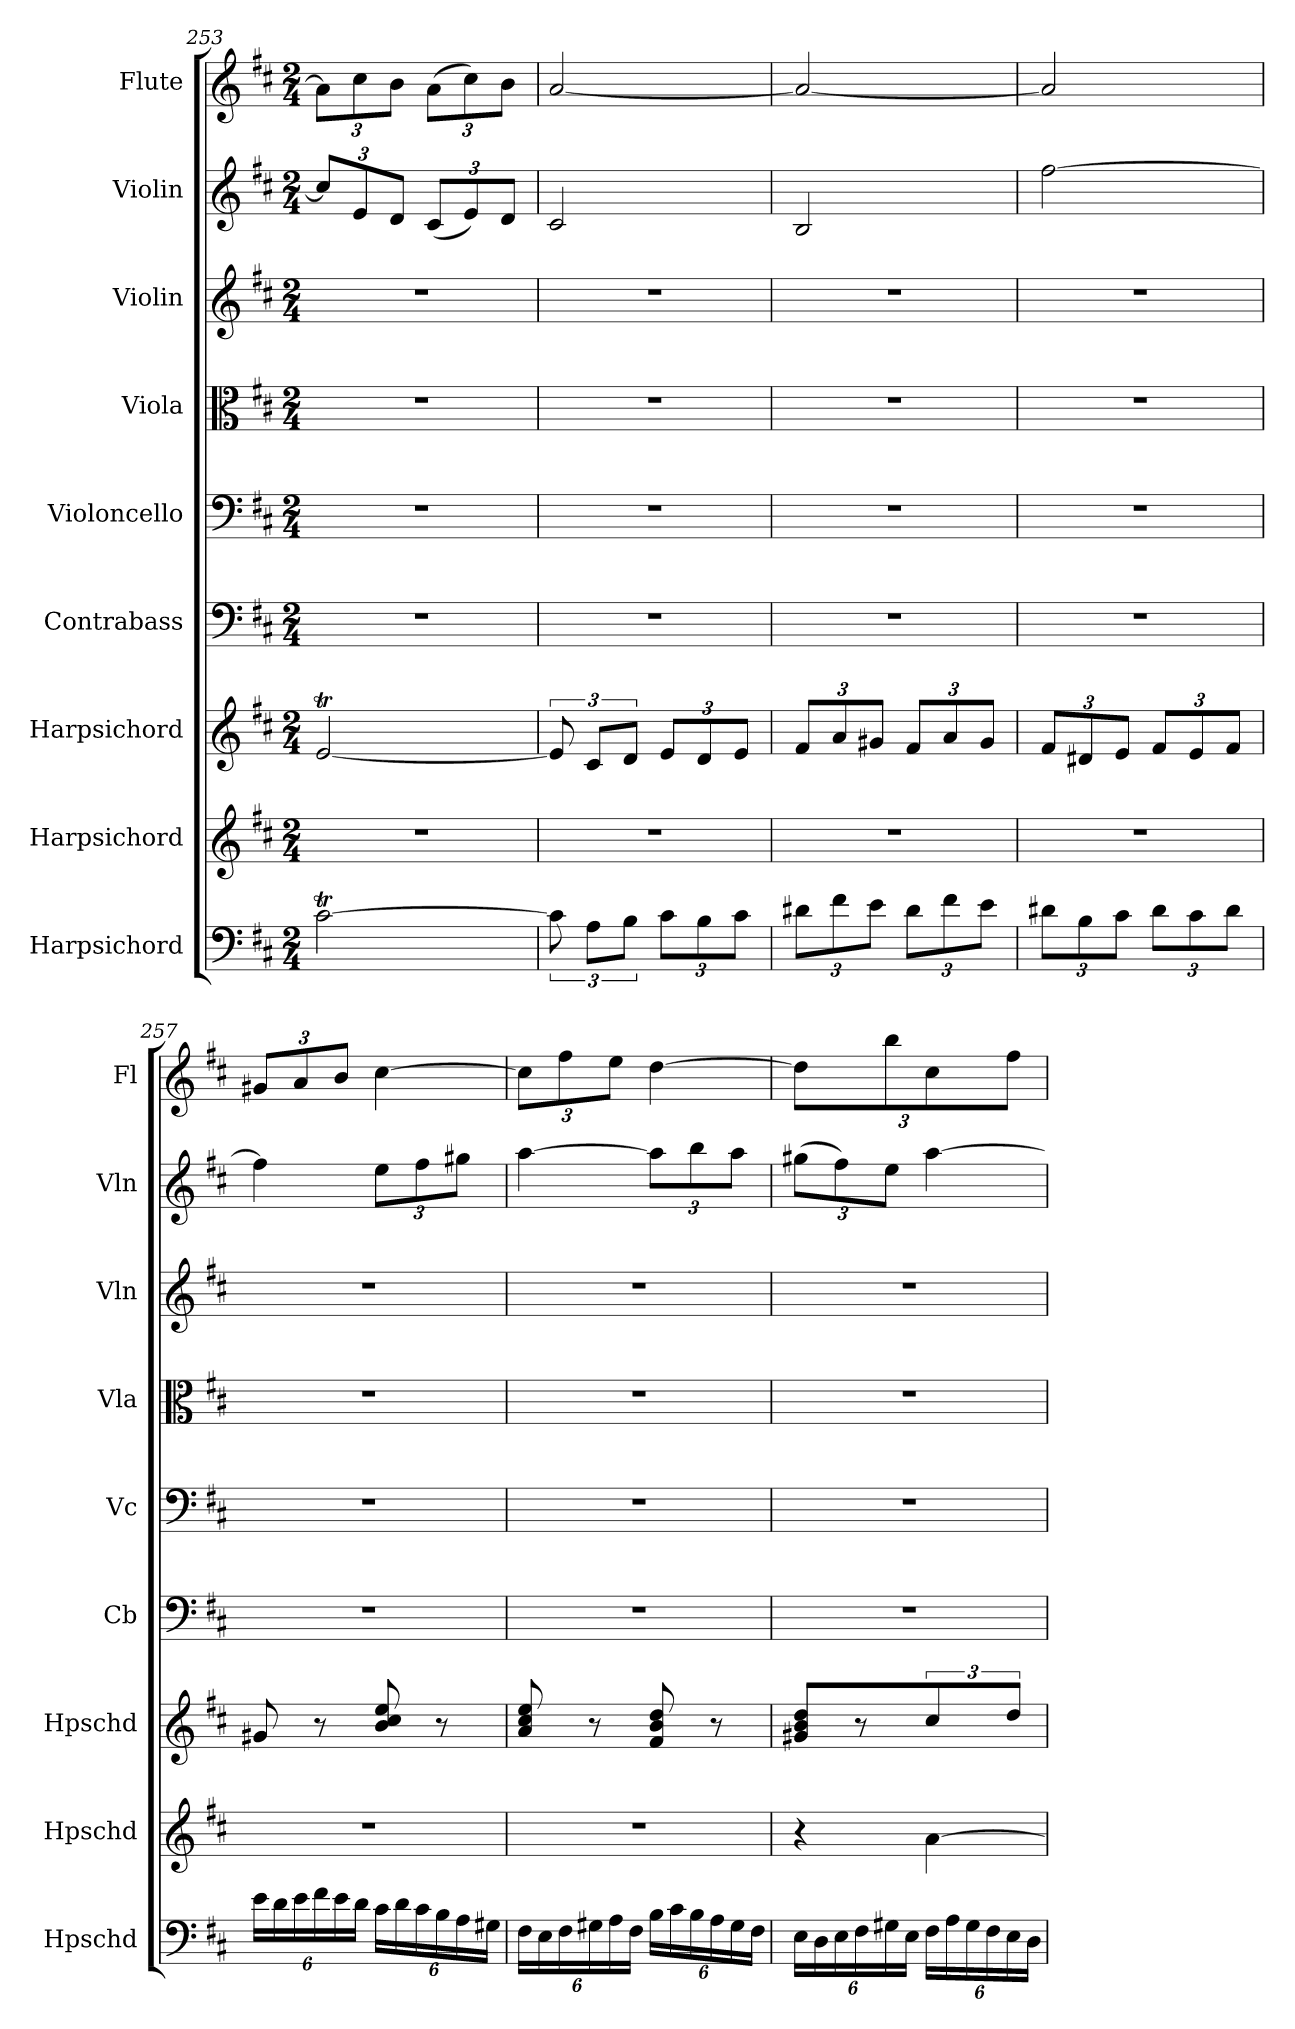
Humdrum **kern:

**kern	**kern	**kern	**kern	**kern	**kern	**kern	**kern	**kern
*part9	*part8	*part7	*part6	*part5	*part4	*part3	*part2	*part1
*staff9	*staff8	*staff7	*staff6	*staff5	*staff4	*staff3	*staff2	*staff1
*I"Harpsichord	*I"Harpsichord	*I"Harpsichord	*I"Contrabass	*I"Violoncello	*I"Viola	*I"Violin	*I"Violin	*I"Flute
*I'Hpschd	*I'Hpschd	*I'Hpschd	*I'Cb	*I'Vc	*I'Vla	*I'Vln	*I'Vln	*I'Fl
*clefF4	*clefG2	*clefG2	*clefF4	*clefF4	*clefC3	*clefG2	*clefG2	*clefG2
*k[f#c#]	*k[f#c#]	*k[f#c#]	*k[f#c#]	*k[f#c#]	*k[f#c#]	*k[f#c#]	*k[f#c#]	*k[f#c#]
*D:	*D:	*D:	*D:	*D:	*D:	*D:	*D:	*D:
*M2/4	*M2/4	*M2/4	*M2/4	*M2/4	*M2/4	*M2/4	*M2/4	*M2/4
=253	=253	=253	=253	=253	=253	=253	=253	=253
[2c#t\	2r	[2eT/	2r	2r	2r	2r	12cc#/L]	12a\L]
.	.	.	.	.	.	.	12e/	12cc#\
.	.	.	.	.	.	.	12d/J	12b\J
.	.	.	.	.	.	.	(12c#/L	(12a\L
.	.	.	.	.	.	.	12e/)	12cc#\)
.	.	.	.	.	.	.	12d/J	12b\J
=254	=254	=254	=254	=254	=254	=254	=254	=254
12c#\]	2r	12e/]	2r	2r	2r	2r	2c#/	[2a/
12A\L	.	12c#/L	.	.	.	.	.	.
12B\J	.	12d/J	.	.	.	.	.	.
12c#\L	.	12e/L	.	.	.	.	.	.
12B\	.	12d/	.	.	.	.	.	.
12c#\J	.	12e/J	.	.	.	.	.	.
=255	=255	=255	=255	=255	=255	=255	=255	=255
12d#X\L	2r	12f#/L	2r	2r	2r	2r	2B/	2a/_
12f#\	.	12a/	.	.	.	.	.	.
12e\J	.	12g#X/J	.	.	.	.	.	.
12d#\L	.	12f#/L	.	.	.	.	.	.
12f#\	.	12a/	.	.	.	.	.	.
12e\J	.	12g#/J	.	.	.	.	.	.
=256	=256	=256	=256	=256	=256	=256	=256	=256
12d#X\L	2r	12f#/L	2r	2r	2r	2r	[2ff#\	2a/]
12B\	.	12d#X/	.	.	.	.	.	.
12c#\J	.	12e/J	.	.	.	.	.	.
12d#\L	.	12f#/L	.	.	.	.	.	.
12c#\	.	12e/	.	.	.	.	.	.
12d#\J	.	12f#/J	.	.	.	.	.	.
=257	=257	=257	=257	=257	=257	=257	=257	=257
24e\LL	2r	8g#X/	2r	2r	2r	2r	4ff#\]	12g#X/L
24d\	.	.	.	.	.	.	.	.
24e\	.	.	.	.	.	.	.	12a/
24f#\	.	8r	.	.	.	.	.	.
24e\	.	.	.	.	.	.	.	12b/J
24d\JJ	.	.	.	.	.	.	.	.
24c#\LL	.	8b/ 8cc#/ 8ee/	.	.	.	.	12ee\L	[4cc#\
24d\	.	.	.	.	.	.	.	.
24c#\	.	.	.	.	.	.	12ff#\	.
24B\	.	8r	.	.	.	.	.	.
24A\	.	.	.	.	.	.	12gg#X\J	.
24G#X\JJ	.	.	.	.	.	.	.	.
=258	=258	=258	=258	=258	=258	=258	=258	=258
24F#\LL	2r	8a/ 8cc#/ 8ee/	2r	2r	2r	2r	[4aa\	12cc#\L]
24E\	.	.	.	.	.	.	.	.
24F#\	.	.	.	.	.	.	.	12ff#\
24G#X\	.	8r	.	.	.	.	.	.
24A\	.	.	.	.	.	.	.	12ee\J
24F#\JJ	.	.	.	.	.	.	.	.
24B\LL	.	8f#/ 8b/ 8dd/	.	.	.	.	12aa\L]	[4dd\
24c#\	.	.	.	.	.	.	.	.
24B\	.	.	.	.	.	.	12bb\	.
24A\	.	8r	.	.	.	.	.	.
24G#\	.	.	.	.	.	.	12aa\J	.
24F#\JJ	.	.	.	.	.	.	.	.
=259	=259	=259	=259	=259	=259	=259	=259	=259
24E\LL	4r	8g#X/ 8b/ 8dd/	2r	2r	2r	2r	(12gg#X\L	6dd\]
24D\	.	.	.	.	.	.	.	.
24E\	.	.	.	.	.	.	12ff#\)	.
24F#\	.	8r	.	.	.	.	.	.
24G#X\	.	.	.	.	.	.	12ee\J	12bb\J
24E\JJ	.	.	.	.	.	.	.	.
24F#\LL	[4a\	6cc#/	.	.	.	.	[4aa\	6cc#\
24A\	.	.	.	.	.	.	.	.
24G#\	.	.	.	.	.	.	.	.
24F#\	.	.	.	.	.	.	.	.
24E\	.	12dd/J	.	.	.	.	.	12ff#\J
24D\JJ	.	.	.	.	.	.	.	.
=	=	=	=	=	=	=	=	=
*-	*-	*-	*-	*-	*-	*-	*-	*-
